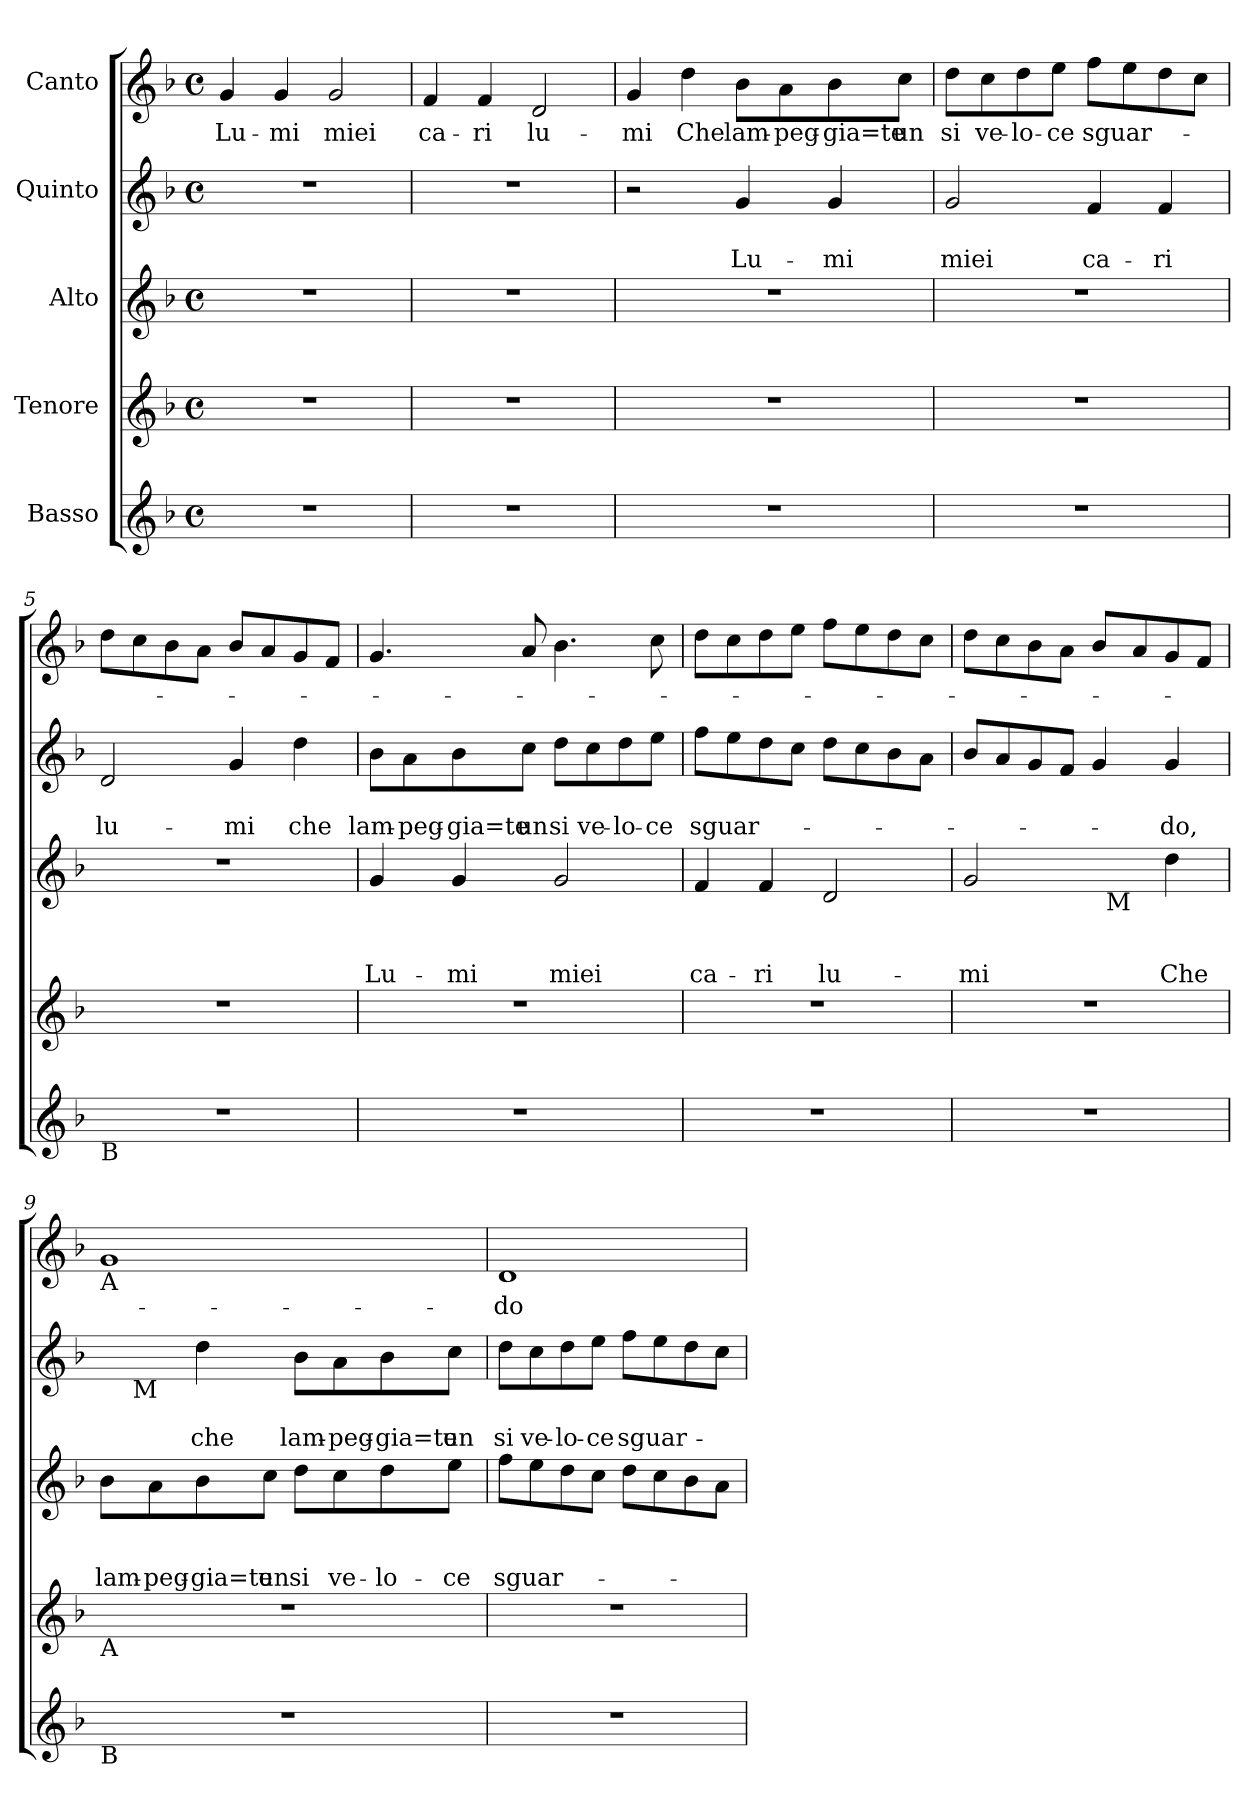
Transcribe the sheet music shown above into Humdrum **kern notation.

**kern	**kern	**kern	**text	**text	**text	**kern	**text	**text	**kern	**text
*part5	*part4	*part3	*part3	*part3	*part3	*part2	*part2	*part2	*part1	*part1
*staff5	*staff4	*staff3	*staff3	*staff3	*staff3	*staff2	*staff2	*staff2	*staff1	*staff1
*I"Basso	*I"Tenore	*I"Alto	*	*	*	*I"Quinto	*	*	*I"Canto	*
*clefG2	*clefG2	*clefG2	*	*	*	*clefG2	*	*	*clefG2	*
*k[b-]	*k[b-]	*k[b-]	*	*	*	*k[b-]	*	*	*k[b-]	*
*F:	*F:	*F:	*	*	*	*F:	*	*	*F:	*
*M4/4	*M4/4	*M4/4	*	*	*	*M4/4	*	*	*M4/4	*
*met(c)	*met(c)	*met(c)	*	*	*	*met(c)	*	*	*met(c)	*
=1	=1	=1	=1	=1	=1	=1	=1	=1	=1	=1
!	!	!	!	!	!	!	!	!	!	!LO:LY:b
1r	1r	1r	.	.	.	1r	.	.	4g/	Lu-
!	!	!	!	!	!	!	!	!	!	!LO:LY:b
.	.	.	.	.	.	.	.	.	4g/	-mi
!	!	!	!	!	!	!	!	!	!	!LO:LY:b
.	.	.	.	.	.	.	.	.	2g/	miei
=2	=2	=2	=2	=2	=2	=2	=2	=2	=2	=2
!	!	!	!	!	!	!	!	!	!	!LO:LY:b
1r	1r	1r	.	.	.	1r	.	.	4f/	ca-
!	!	!	!	!	!	!	!	!	!	!LO:LY:b
.	.	.	.	.	.	.	.	.	4f/	-ri
!	!	!	!	!	!	!	!	!	!	!LO:LY:b
.	.	.	.	.	.	.	.	.	2d/	lu-
=3	=3	=3	=3	=3	=3	=3	=3	=3	=3	=3
!	!	!	!	!	!	!	!	!	!	!LO:LY:b
1r	1r	1r	.	.	.	2r	.	.	4g/	-mi
!	!	!	!	!	!	!	!	!	!	!LO:LY:b
.	.	.	.	.	.	.	.	.	4dd\	Che
!	!	!	!	!	!	!	!	!LO:LY:b	!	!LO:LY:b
.	.	.	.	.	.	4g/	.	Lu-	8b-\L	lam-
!	!	!	!	!	!	!	!	!	!	!LO:LY:b
.	.	.	.	.	.	.	.	.	8a\	-peg-
!	!	!	!	!	!	!	!	!LO:LY:b	!	!LO:LY:b
.	.	.	.	.	.	4g/	.	-mi	8b-\	-gia=te
!	!	!	!	!	!	!	!	!	!	!LO:LY:b
.	.	.	.	.	.	.	.	.	8cc\J	un
=4	=4	=4	=4	=4	=4	=4	=4	=4	=4	=4
!	!	!	!	!	!	!	!	!LO:LY:b	!	!LO:LY:b
1r	1r	1r	.	.	.	2g/	.	miei	8dd\L	si
!	!	!	!	!	!	!	!	!	!	!LO:LY:b
.	.	.	.	.	.	.	.	.	8cc\	ve-
!	!	!	!	!	!	!	!	!	!	!LO:LY:b
.	.	.	.	.	.	.	.	.	8dd\	-lo-
!	!	!	!	!	!	!	!	!	!	!LO:LY:b
.	.	.	.	.	.	.	.	.	8ee\J	-ce
!	!	!	!	!	!	!	!	!LO:LY:b	!	!LO:LY:b
.	.	.	.	.	.	4f/	.	ca-	8ff\L	sguar-
.	.	.	.	.	.	.	.	.	8ee\	.
!	!	!	!	!	!	!	!	!LO:LY:b	!	!
.	.	.	.	.	.	4f/	.	-ri	8dd\	.
.	.	.	.	.	.	.	.	.	8cc\J	.
!!LO:LB:g=z
=5	=5	=5	=5	=5	=5	=5	=5	=5	=5	=5
!LO:TX:b:t=B	!	!	!	!	!	!	!	!	!	!
!	!	!	!	!	!	!	!	!LO:LY:b	!	!
1r	1r	1r	.	.	.	2d/	.	lu-	8dd\L	.
.	.	.	.	.	.	.	.	.	8cc\	.
.	.	.	.	.	.	.	.	.	8b-\	.
.	.	.	.	.	.	.	.	.	8a\J	.
!	!	!	!	!	!	!	!	!LO:LY:b	!	!
.	.	.	.	.	.	4g/	.	-mi	8b-/L	.
.	.	.	.	.	.	.	.	.	8a/	.
!	!	!	!	!	!	!	!	!LO:LY:b	!	!
.	.	.	.	.	.	4dd\	.	che	8g/	.
.	.	.	.	.	.	.	.	.	8f/J	.
=6	=6	=6	=6	=6	=6	=6	=6	=6	=6	=6
!	!	!	!	!	!LO:LY:b	!	!	!LO:LY:b	!	!
1r	1r	4g/	.	.	Lu-	8b-\L	.	lam-	4.g/	.
!	!	!	!	!	!	!	!	!LO:LY:b	!	!
.	.	.	.	.	.	8a\	.	-peg-	.	.
!	!	!	!	!	!LO:LY:b	!	!	!LO:LY:b	!	!
.	.	4g/	.	.	-mi	8b-\	.	-gia=te	.	.
!	!	!	!	!	!	!	!	!LO:LY:b	!	!
.	.	.	.	.	.	8cc\J	.	un	8a/	.
!	!	!	!	!	!LO:LY:b	!	!	!LO:LY:b	!	!
.	.	2g/	.	.	miei	8dd\L	.	si	4.b-\	.
!	!	!	!	!	!	!	!	!LO:LY:b	!	!
.	.	.	.	.	.	8cc\	.	ve-	.	.
!	!	!	!	!	!	!	!	!LO:LY:b	!	!
.	.	.	.	.	.	8dd\	.	-lo-	.	.
!	!	!	!	!	!	!	!	!LO:LY:b	!	!
.	.	.	.	.	.	8ee\J	.	-ce	8cc\	.
=7	=7	=7	=7	=7	=7	=7	=7	=7	=7	=7
!	!	!	!	!	!LO:LY:b	!	!	!LO:LY:b	!	!
1r	1r	4f/	.	.	ca-	8ff\L	.	sguar-	8dd\L	.
.	.	.	.	.	.	8ee\	.	.	8cc\	.
!	!	!	!	!	!LO:LY:b	!	!	!	!	!
.	.	4f/	.	.	-ri	8dd\	.	.	8dd\	.
.	.	.	.	.	.	8cc\J	.	.	8ee\J	.
!	!	!	!	!	!LO:LY:b	!	!	!	!	!
.	.	2d/	.	.	lu-	8dd\L	.	.	8ff\L	.
.	.	.	.	.	.	8cc\	.	.	8ee\	.
.	.	.	.	.	.	8b-\	.	.	8dd\	.
.	.	.	.	.	.	8a\J	.	.	8cc\J	.
=8	=8	=8	=8	=8	=8	=8	=8	=8	=8	=8
!	!	!	!	!	!LO:LY:b	!	!	!	!	!
*	*	*^	*	*	*	*	*	*	*	*
1r	1r	2g/	2ryy	.	.	-mi	8b-/L	.	.	8dd\L	.
.	.	.	.	.	.	.	8a/	.	.	8cc\	.
.	.	.	.	.	.	.	8g/	.	.	8b-\	.
.	.	.	.	.	.	.	8f/J	.	.	8a\J	.
.	.	4ryy	32ryy	.	.	.	4g/	.	.	8b-/L	.
!	!	!	!LO:TX:b:t=M	!	!	!	!	!	!	!	!
.	.	.	4...ryy	.	.	.	.	.	.	.	.
.	.	.	.	.	.	.	.	.	.	8a/	.
!	!	!	!	!	!	!LO:LY:b	!	!	!LO:LY:b	!	!
.	.	4dd\	.	.	.	Che	4g/	.	-do,	8g/	.
.	.	.	.	.	.	.	.	.	.	8f/J	.
!!LO:PB:g=z
=9	=9	=9	=9	=9	=9	=9	=9	=9	=9	=9	=9
!	!	!	!	!	!	!	!	!	!	!LO:TX:b:t=A	!
!	!	!	!	!	!	!	!LO:TX:b:t=A	!	!	!	!
!	!	!LO:TX:b:t=A	!	!	!	!	!	!	!	!	!
!	!LO:TX:b:t=A	!	!	!	!	!	!	!	!	!	!
!LO:TX:b:t=B	!	!	!	!	!	!	!	!	!	!	!
!	!	!	!	!	!	!LO:LY:b	!	!	!	!	!
*	*	*v	*v	*	*	*	*^	*	*	*	*
1r	1r	8b-\L	.	.	lam-	4ryy	16.ryy	.	.	1g	.
!	!	!	!	!	!	!	!LO:TX:b:t=M	!	!	!	!
.	.	.	.	.	.	.	2ryy	.	.	.	.
!	!	!	!	!	!LO:LY:b	!	!	!	!	!	!
.	.	8a\	.	.	-peg-	.	.	.	.	.	.
!	!	!	!	!	!LO:LY:b	!	!	!	!LO:LY:b	!	!
.	.	8b-\	.	.	-gia=te	4dd\	.	.	che	.	.
!	!	!	!	!	!LO:LY:b	!	!	!	!	!	!
.	.	8cc\J	.	.	un	.	.	.	.	.	.
!	!	!	!	!	!LO:LY:b	!	!	!	!LO:LY:b	!	!
.	.	8dd\L	.	.	si	8b-\L	.	.	lam-	.	.
.	.	.	.	.	.	.	4ryy	.	.	.	.
!	!	!	!	!	!LO:LY:b	!	!	!	!LO:LY:b	!	!
.	.	8cc\	.	.	ve-	8a\	.	.	-peg-	.	.
!	!	!	!	!	!LO:LY:b	!	!	!	!LO:LY:b	!	!
.	.	8dd\	.	.	-lo-	8b-\	.	.	-gia=te	.	.
.	.	.	.	.	.	.	8ryy	.	.	.	.
!	!	!	!	!	!LO:LY:b	!	!	!	!LO:LY:b	!	!
.	.	8ee\J	.	.	-ce	8cc\J	.	.	un	.	.
.	.	.	.	.	.	.	32ryy	.	.	.	.
=10	=10	=10	=10	=10	=10	=10	=10	=10	=10	=10	=10
!	!	!	!	!	!LO:LY:b	!	!	!	!LO:LY:b	!	!LO:LY:b
*	*	*	*	*	*	*v	*v	*	*	*	*
1r	1r	8ff\L	.	.	sguar-	8dd\L	.	si	1d	-do
!	!	!	!	!	!	!	!	!LO:LY:b	!	!
.	.	8ee\	.	.	.	8cc\	.	ve-	.	.
!	!	!	!	!	!	!	!	!LO:LY:b	!	!
.	.	8dd\	.	.	.	8dd\	.	-lo-	.	.
!	!	!	!	!	!	!	!	!LO:LY:b	!	!
.	.	8cc\J	.	.	.	8ee\J	.	-ce	.	.
!	!	!	!	!	!	!	!	!LO:LY:b	!	!
.	.	8dd\L	.	.	.	8ff\L	.	sguar-	.	.
.	.	8cc\	.	.	.	8ee\	.	.	.	.
.	.	8b-\	.	.	.	8dd\	.	.	.	.
.	.	8a\J	.	.	.	8cc\J	.	.	.	.
=	=	=	=	=	=	=	=	=	=	=
*-	*-	*-	*-	*-	*-	*-	*-	*-	*-	*-
